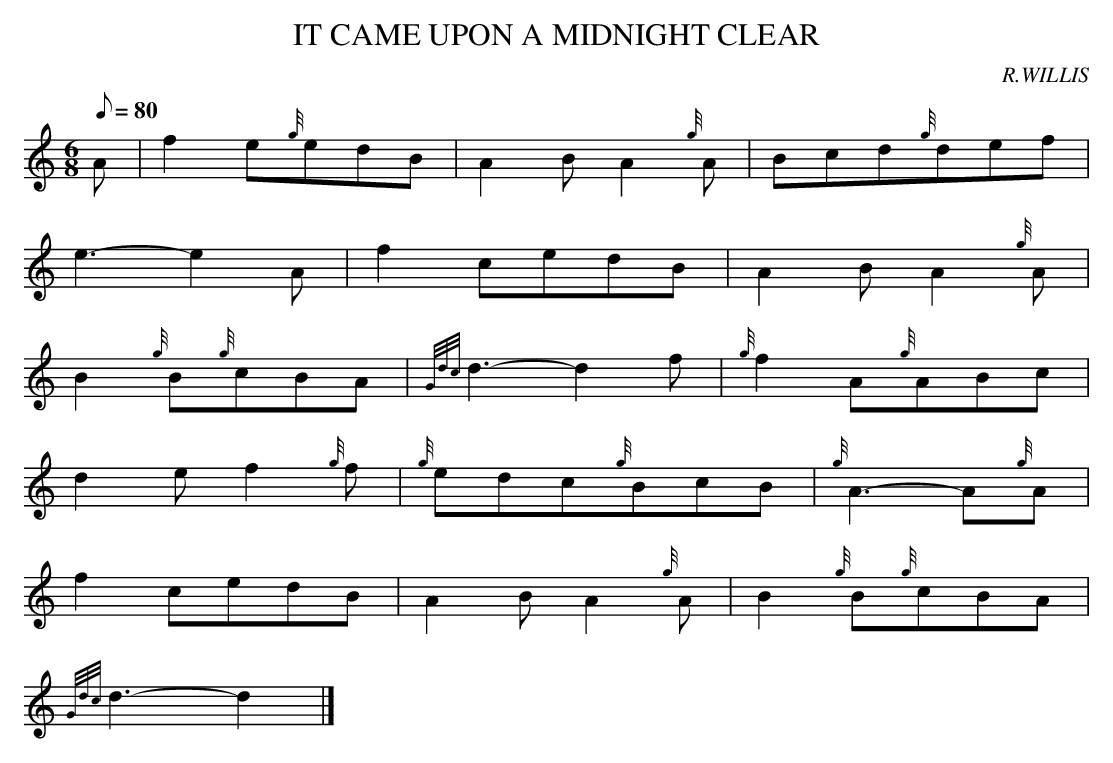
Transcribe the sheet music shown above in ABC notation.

X:1
T:IT CAME UPON A MIDNIGHT CLEAR
M:6/8
L:1/8
Q:80
C:R.WILLIS
K:HP
A | \
f2e{g}edB | \
A2BA2{g}A | \
Bcd{g}def |
e3-e2A | \
f2cedB | \
A2BA2{g}A |
B2{g}B{g}cBA | \
{Gdc}d3-d2f | \
{g}f2A{g}ABc |
d2ef2{g}f | \
{g}edc{g}BcB | \
{g}A3-A{g}A |
f2cedB | \
A2BA2{g}A | \
B2{g}B{g}cBA |
{Gdc}d3-d2|]
